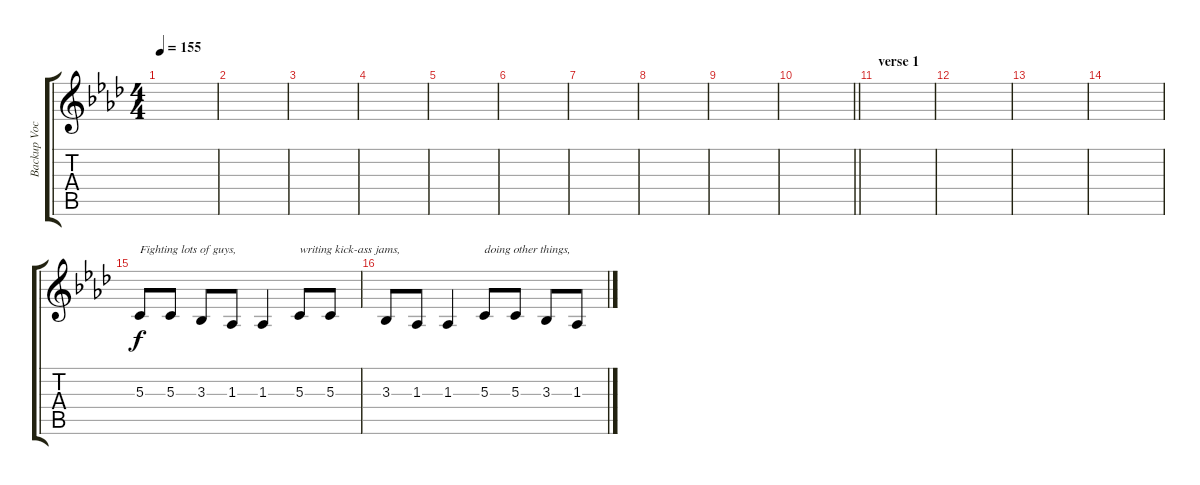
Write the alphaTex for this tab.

\track ("Backup Vocals" "Backup Voc") {instrument clarinet}
\staff {score tabs}
\tuning (E4 B3 G3 D3 A2 E2) {hide}
\ts (4 4)
\tempo 155
\clef g2
\ks fminor
|
|
|
|
|
|
|
|
|
\barLineRight lightlight
|
\section ("" "verse 1")
|
|
|
|
5.3.8{txt "Fighting lots of guys,"} 5.3.8 3.3.8 1.3.8 1.3.4 5.3.8{txt "writing kick-ass jams,"} 5.3.8 |
3.3.8 1.3.8 1.3.4 5.3.8{txt "doing other things,"} 5.3.8 3.3.8 1.3.8
